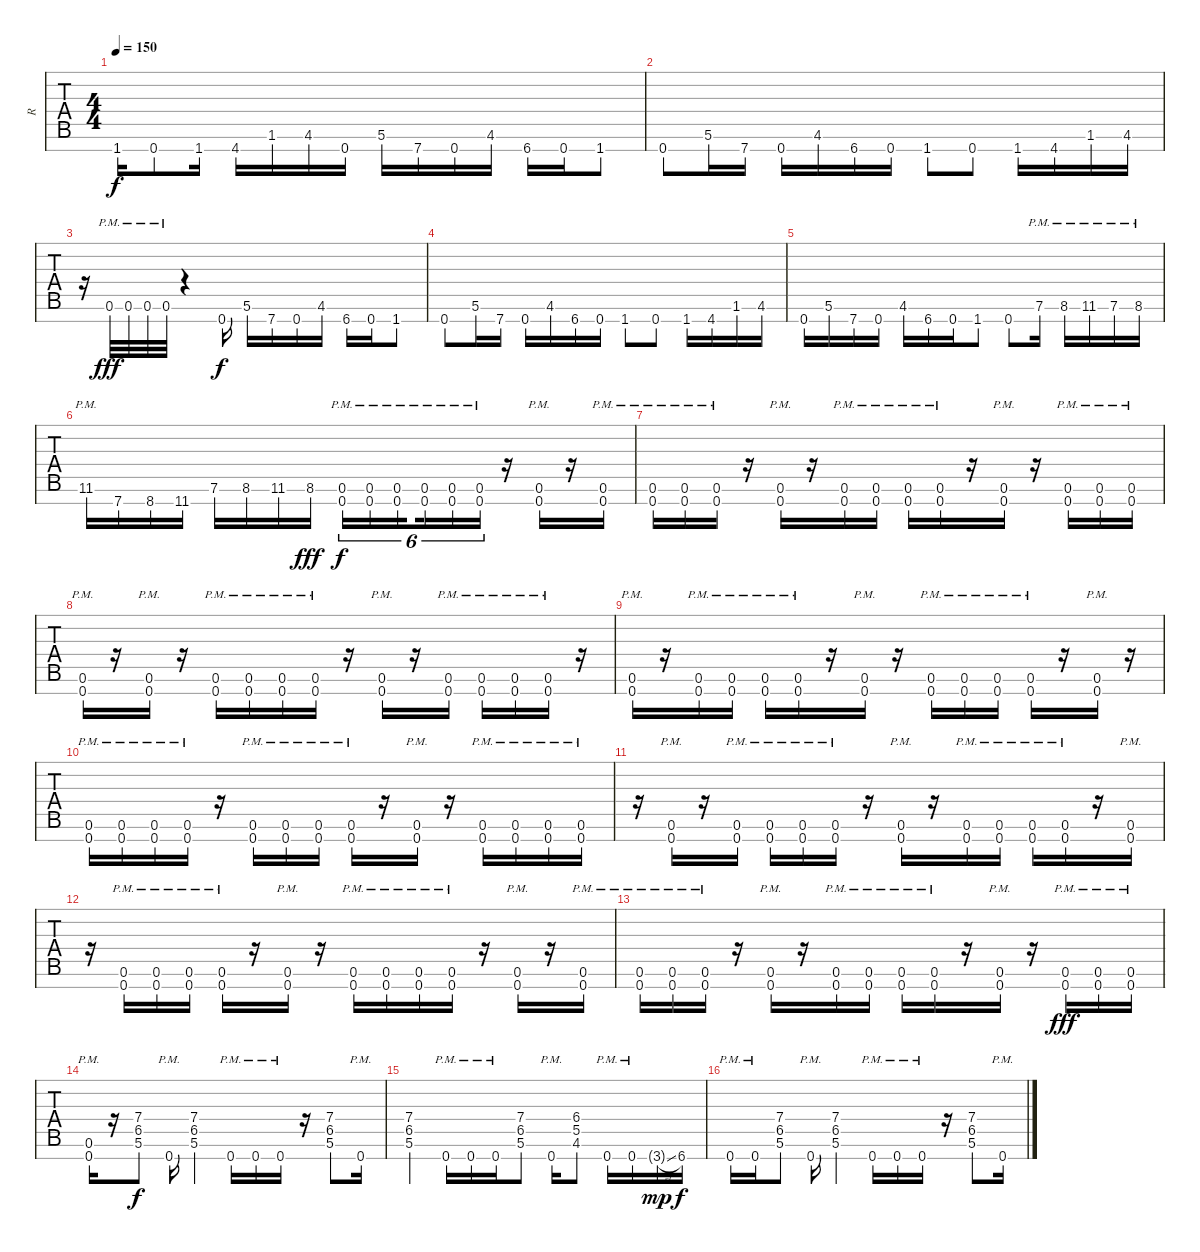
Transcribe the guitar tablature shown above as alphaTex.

\track ("R" "R") {instrument distortionguitar}
\staff {tabs}
\tuning (E4 B3 G3 D3 A2 E2 A1) {hide}
\ts (4 4)
\tempo 150
\clef f4
\ks c
1.7{t}.16{dy f} 0.7.8 1.7.16 4.7.16 1.6.16 4.6.16 0.7.16 5.6.16 7.7.16 0.7.16 4.6.16 6.7.16 0.7.16 1.7.8 |
0.7.8 5.6.16 7.7.16 0.7.16 4.6.16 6.7.16 0.7.16 1.7.8 0.7.8 1.7.16 4.7.16 1.6.16 4.6.16 |
r.16 0.6{hac pm}.32{dy fff} 0.6{hac pm}.32 0.6{hac pm}.32 0.6{hac pm}.32 r.4 0.7.16{dy f} 5.6.16 7.7.16 0.7.16 4.6.16 6.7.16 0.7.16 1.7.8 |
0.7.8 5.6.16 7.7.16 0.7.16 4.6.16 6.7.16 0.7.16 1.7.8 0.7.8 1.7.16 4.7.16 1.6.16 4.6.16 |
0.7.16 5.6.16 7.7.16 0.7.16 4.6.16 6.7.16 0.7.16 1.7.8 0.7.8 7.6{pm}.16 8.6{pm}.16 11.6{pm}.16 7.6{pm}.16 8.6{pm}.16 |
11.6{pm}.16 7.7.16 8.7.16 11.7.16 7.6.16 8.6.16 11.6.16 8.6{hac}.16{dy fff} (0.6{pm} 0.7{pm}).16{tu (6 4) dy f} (0.6{pm} 0.7{pm}).16{tu (6 4)} (0.6{pm} 0.7{pm}).16{tu (6 4) beam splitsecondary} (0.6{pm} 0.7{pm}).16{tu (6 4)} (0.6{pm} 0.7{pm}).16{tu (6 4)} (0.6{pm} 0.7{pm}).16{tu (6 4)} r.16 (0.6{pm} 0.7{pm}).16 r.16 (0.6{pm} 0.7{pm}).16 |
(0.6{pm} 0.7{pm}).16 (0.6{pm} 0.7{pm}).16 (0.6{pm} 0.7{pm}).16 r.16 (0.6{pm} 0.7{pm}).16 r.16 (0.6{pm} 0.7{pm}).16 (0.6{pm} 0.7{pm}).16 (0.6{pm} 0.7{pm}).16 (0.6{pm} 0.7{pm}).16 r.16 (0.6{pm} 0.7{pm}).16 r.16 (0.6{pm} 0.7{pm}).16 (0.6{pm} 0.7{pm}).16 (0.6{pm} 0.7{pm}).16 |
(0.6{pm} 0.7{pm}).16 r.16 (0.6{pm} 0.7{pm}).16 r.16 (0.6{pm} 0.7{pm}).16 (0.6{pm} 0.7{pm}).16 (0.6{pm} 0.7{pm}).16 (0.6{pm} 0.7{pm}).16 r.16 (0.6{pm} 0.7{pm}).16 r.16 (0.6{pm} 0.7{pm}).16 (0.6{pm} 0.7{pm}).16 (0.6{pm} 0.7{pm}).16 (0.6{pm} 0.7{pm}).16 r.16 |
(0.6{pm} 0.7{pm}).16 r.16 (0.6{pm} 0.7{pm}).16 (0.6{pm} 0.7{pm}).16 (0.6{pm} 0.7{pm}).16 (0.6{pm} 0.7{pm}).16 r.16 (0.6{pm} 0.7{pm}).16 r.16 (0.6{pm} 0.7{pm}).16 (0.6{pm} 0.7{pm}).16 (0.6{pm} 0.7{pm}).16 (0.6{pm} 0.7{pm}).16 r.16 (0.6{pm} 0.7{pm}).16 r.16 |
(0.6{pm} 0.7{pm}).16 (0.6{pm} 0.7{pm}).16 (0.6{pm} 0.7{pm}).16 (0.6{pm} 0.7{pm}).16 r.16 (0.6{pm} 0.7{pm}).16 (0.6{pm} 0.7{pm}).16 (0.6{pm} 0.7{pm}).16 (0.6{pm} 0.7{pm}).16 r.16 (0.6{pm} 0.7{pm}).16 r.16 (0.6{pm} 0.7{pm}).16 (0.6{pm} 0.7{pm}).16 (0.6{pm} 0.7{pm}).16 (0.6{pm} 0.7{pm}).16 |
r.16 (0.6{pm} 0.7{pm}).16 r.16 (0.6{pm} 0.7{pm}).16 (0.6{pm} 0.7{pm}).16 (0.6{pm} 0.7{pm}).16 (0.6{pm} 0.7{pm}).16 r.16 (0.6{pm} 0.7{pm}).16 r.16 (0.6{pm} 0.7{pm}).16 (0.6{pm} 0.7{pm}).16 (0.6{pm} 0.7{pm}).16 (0.6{pm} 0.7{pm}).16 r.16 (0.6{pm} 0.7{pm}).16 |
r.16 (0.6{pm} 0.7{pm}).16 (0.6{pm} 0.7{pm}).16 (0.6{pm} 0.7{pm}).16 (0.6{pm} 0.7{pm}).16 r.16 (0.6{pm} 0.7{pm}).16 r.16 (0.6{pm} 0.7{pm}).16 (0.6{pm} 0.7{pm}).16 (0.6{pm} 0.7{pm}).16 (0.6{pm} 0.7{pm}).16 r.16 (0.6{pm} 0.7{pm}).16 r.16 (0.6{pm} 0.7{pm}).16 |
(0.6{pm} 0.7{pm}).16 (0.6{pm} 0.7{pm}).16 (0.6{pm} 0.7{pm}).16 r.16 (0.6{pm} 0.7{pm}).16 r.16 (0.6{pm} 0.7{pm}).16 (0.6{pm} 0.7{pm}).16 (0.6{pm} 0.7{pm}).16 (0.6{pm} 0.7{pm}).16 r.16 (0.6{pm} 0.7{pm}).16 r.16 (0.6{hac pm} 0.7{hac pm}).16{dy fff} (0.6{hac pm} 0.7{hac pm}).16 (0.6{hac pm} 0.7{hac pm}).16 |
(0.6{hac pm} 0.7{hac pm}).16 r.16 (7.4 6.5 5.6).8{dy f} 0.7{pm}.16 (7.4 6.5 5.6).4 0.7{pm}.16 0.7{pm}.16 0.7{pm}.16 r.16 (7.4 6.5 5.6).8 0.7{pm}.16 |
(7.4 6.5 5.6).4 0.7{pm}.16 0.7{pm}.16 0.7{pm}.16 (7.4 6.5 5.6).8 0.7{pm}.16 (6.4 5.5 4.6).8 0.7{pm}.16 0.7{pm}.16 3.7{sl g}.16{dy mp} 6.7.16{dy f} |
0.7{pm}.16 0.7{pm}.16 (7.4 6.5 5.6).8 0.7{pm}.16 (7.4 6.5 5.6).4 0.7{pm}.16 0.7{pm}.16 0.7{pm}.16 r.16 (7.4 6.5 5.6).8 0.7{pm}.16
